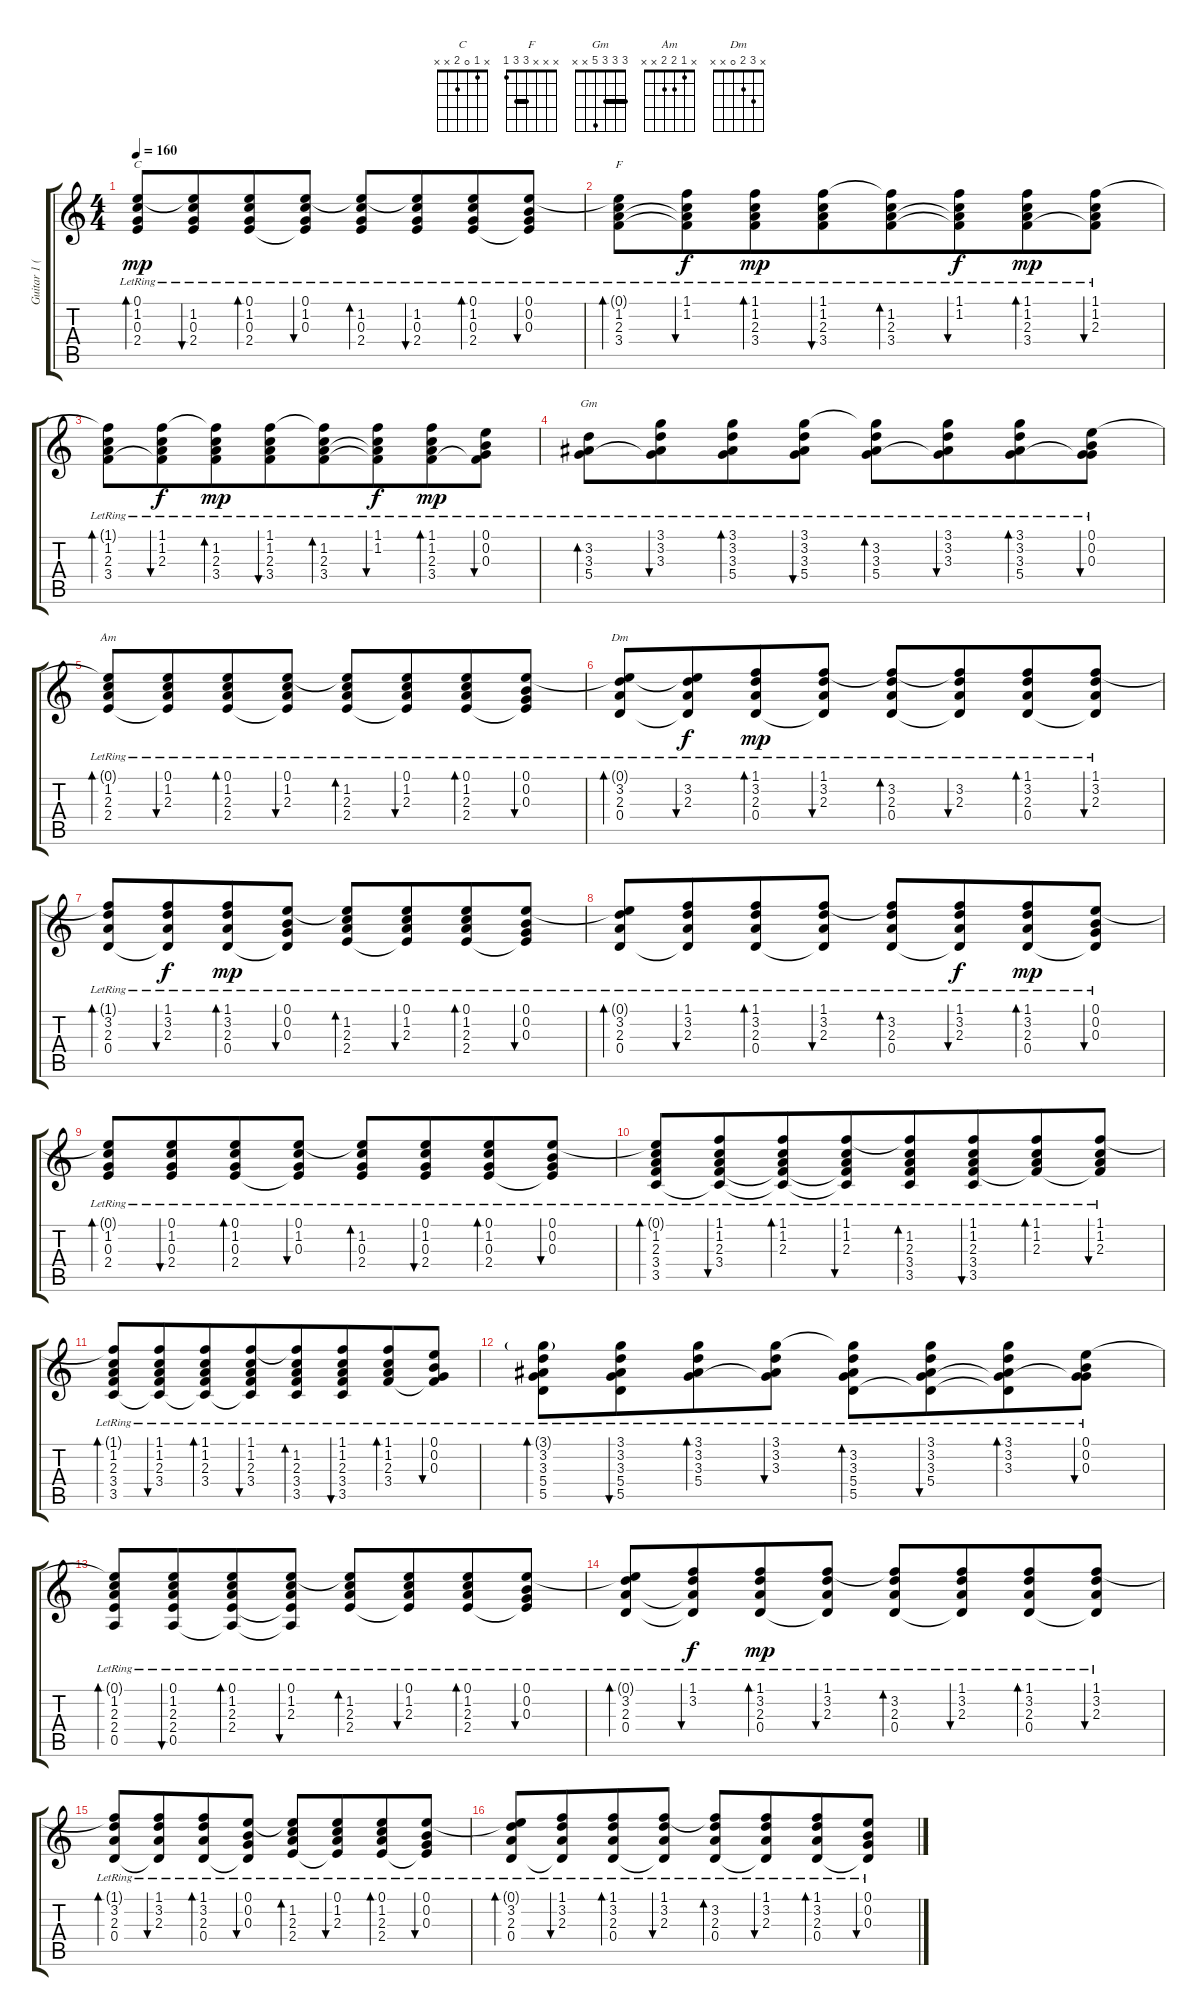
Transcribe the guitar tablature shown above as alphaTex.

\track ("Guitar 1 (Ruythm)" "Guitar 1 (") {instrument acousticguitarsteel}
\staff {score tabs}
\tuning (E4 B3 G3 D3 A2 E2) {hide}
\chord ("C" x 1 0 2 x x)
\chord ("F" x x x 3 3 1) {barre 3}
\chord ("Gm" 3 3 3 5 x x) {barre 3}
\chord ("Am" x 1 2 2 x x)
\chord ("Dm" x 3 2 0 x x)
\ts (4 4)
\tempo 160
\clef g2
\ks c
(0.1{t} 1.2{lr} 0.3{lr} 2.4{lr}).8{bd 60 ch "C" dy mp} (0.1{t} 1.2{lr} 0.3{lr} 2.4{lr}).8{bu 60 beam merge} (0.1{lr} 1.2{lr} 0.3{lr} 2.4{lr}).8{bd 60} (0.1{lr} 1.2{lr} 0.3{lr} 2.4{t}).8{bu 60} (0.1{t} 1.2{lr} 0.3{lr} 2.4{lr}).8{bd 60} (0.1{t} 1.2{lr} 0.3{lr} 2.4{lr}).8{bu 60 beam merge} (0.1{lr} 1.2{lr} 0.3{lr} 2.4{lr}).8{bd 60} (0.1{lr} 0.2{lr} 0.3{lr} 2.4{t}).8{bu 60} |
(0.1{t} 1.2{lr} 2.3{lr} 3.4{lr}).8{bd 60 ch "F"} (1.1{lr} 1.2{lr} 2.3{t} 3.4{t}).8{bu 60 dy f beam merge} (1.1{lr} 1.2{lr} 2.3{lr} 3.4{lr}).8{bd 60 dy mp} (1.1{lr} 1.2{lr} 2.3{lr} 3.4{lr}).8{bu 60 beam merge} (1.1{t} 1.2{lr} 2.3{lr} 3.4{lr}).8{bd 60} (1.1{lr} 1.2{lr} 2.3{t} 3.4{t}).8{bu 60 dy f beam merge} (1.1{lr} 1.2{lr} 2.3{lr} 3.4{lr}).8{bd 60 dy mp} (1.1{lr} 1.2{lr} 2.3{lr} 3.4{t}).8{bu 60} |
(1.1{t} 1.2{lr} 2.3{lr} 3.4{lr}).8{bd 60} (1.1{lr} 1.2{lr} 2.3{lr} 3.4{t}).8{bu 60 dy f beam merge} (1.1{t} 1.2{lr} 2.3{lr} 3.4{lr}).8{bd 60 dy mp} (1.1{lr} 1.2{lr} 2.3{lr} 3.4{lr}).8{bu 60 beam merge} (1.1{t} 1.2{lr} 2.3{lr} 3.4{lr}).8{bd 60} (1.1{lr} 1.2{lr} 2.3{t} 3.4{t}).8{bu 60 dy f beam merge} (1.1{lr} 1.2{lr} 2.3{lr} 3.4{lr}).8{bd 60 dy mp} (0.1{lr} 0.2{lr} 0.3{lr} 3.4{t}).8{bu 60} |
(3.2{lr} 3.3{lr} 5.4{lr}).8{bd 60 ch "Gm"} (3.1{lr} 3.2{lr} 3.3{lr} 5.4{t}).8{bu 60 beam merge} (3.1{lr} 3.2{lr} 3.3{lr} 5.4{lr}).8{bd 60} (3.1{lr} 3.2{lr} 3.3{lr} 5.4{lr}).8{bu 60} (3.1{t} 3.2{lr} 3.3{lr} 5.4{lr}).8{bd 60} (3.1{lr} 3.2{lr} 3.3{lr} 5.4{t}).8{bu 60 beam merge} (3.1{lr} 3.2{lr} 3.3{lr} 5.4{lr}).8{bd 60} (0.1{lr} 0.2{lr} 0.3{lr} 5.4{t}).8{bu 60} |
(0.1{t} 1.2{lr} 2.3{lr} 2.4{lr}).8{bd 60 ch "Am"} (0.1{lr} 1.2{lr} 2.3{lr} 2.4{t}).8{bu 60 beam merge} (0.1{lr} 1.2{lr} 2.3{lr} 2.4{lr}).8{bd 60} (0.1{lr} 1.2{lr} 2.3{lr} 2.4{t}).8{bu 60} (0.1{t} 1.2{lr} 2.3{lr} 2.4{lr}).8{bd 60} (0.1{lr} 1.2{lr} 2.3{lr} 2.4{t}).8{bu 60 beam merge} (0.1{lr} 1.2{lr} 2.3{lr} 2.4{lr}).8{bd 60} (0.1{lr} 0.2{lr} 0.3{lr} 2.4{t}).8{bu 60} |
(0.1{t} 3.2{lr} 2.3{lr} 0.4{lr}).8{bd 60 ch "Dm"} (0.1{t} 3.2{lr} 2.3{lr} 0.4{t}).8{bu 60 dy f beam merge} (1.1{lr} 3.2{lr} 2.3{lr} 0.4{lr}).8{bd 60 dy mp} (1.1{lr} 3.2{lr} 2.3{lr} 0.4{t}).8{bu 60} (1.1{t} 3.2{lr} 2.3{lr} 0.4{lr}).8{bd 60} (1.1{t} 3.2{lr} 2.3{lr} 0.4{t}).8{bu 60 beam merge} (1.1{lr} 3.2{lr} 2.3{lr} 0.4{lr}).8{bd 60} (1.1{lr} 3.2{lr} 2.3{lr} 0.4{t}).8{bu 60} |
(1.1{t} 3.2{lr} 2.3{lr} 0.4{lr}).8{bd 60} (1.1{lr} 3.2{lr} 2.3{lr} 0.4{t}).8{bu 60 dy f beam merge} (1.1{lr} 3.2{lr} 2.3{lr} 0.4{lr}).8{bd 60 dy mp} (0.1{lr} 0.2{lr} 0.3{lr} 0.4{t}).8{bu 60} (0.1{t} 1.2{lr} 2.3{lr} 2.4{lr}).8{bd 60} (0.1{lr} 1.2{lr} 2.3{lr} 2.4{t}).8{bu 60 beam merge} (0.1 1.2{lr} 2.3{lr} 2.4{lr}).8{bd 60} (0.1{lr} 0.2{lr} 0.3{lr} 2.4{t}).8{bu 60} |
(0.1{t} 3.2{lr} 2.3{lr} 0.4{lr}).8{bd 60} (1.1{lr} 3.2{lr} 2.3{lr} 0.4{t}).8{bu 60 beam merge} (1.1{lr} 3.2{lr} 2.3{lr} 0.4{lr}).8{bd 60} (1.1{lr} 3.2{lr} 2.3{lr} 0.4{t}).8{bu 60} (1.1{t} 3.2{lr} 2.3{lr} 0.4{lr}).8{bd 60} (1.1{lr} 3.2{lr} 2.3{lr} 0.4{t}).8{bu 60 dy f beam merge} (1.1{lr} 3.2{lr} 2.3{lr} 0.4{lr}).8{bd 60 dy mp} (0.1{lr} 0.2{lr} 0.3{lr} 0.4{t}).8{bu 60} |
(0.1{t} 1.2{lr} 0.3{lr} 2.4{lr}).8{bd 60} (0.1{lr} 1.2{lr} 0.3{lr} 2.4{lr}).8{bu 60 beam merge} (0.1{lr} 1.2{lr} 0.3{lr} 2.4{lr}).8{bd 60} (0.1{lr} 1.2{lr} 0.3{lr} 2.4{t}).8{bu 60} (0.1{t} 1.2{lr} 0.3{lr} 2.4{lr}).8{bd 60} (0.1{lr} 1.2{lr} 0.3{lr} 2.4{lr}).8{bu 60 beam merge} (0.1{lr} 1.2{lr} 0.3{lr} 2.4{lr}).8{bd 60} (0.1{lr} 0.2{lr} 0.3{lr} 2.4{t}).8{bu 60} |
(0.1{t} 1.2{lr} 2.3{lr} 3.4{lr} 3.5).8{bd 60} (1.1{lr} 1.2{lr} 2.3{lr} 3.4 3.5{t}).8{bu 60 beam merge} (1.1 1.2{lr} 2.3{lr} 3.4{t} 3.5{t}).8{bd 60} (1.1{lr} 1.2{lr} 2.3{lr} 3.4{t} 3.5{t}).8{bu 60 beam merge} (1.1{t} 1.2{lr} 2.3{lr} 3.4{lr} 3.5).8{bd 60} (1.1{lr} 1.2{lr} 2.3{lr} 3.4 3.5).8{bu 60 beam merge} (1.1{lr} 1.2{lr} 2.3{lr} 3.4{t}).8{bd 60} (1.1{lr} 1.2{lr} 2.3{lr} 3.4{t}).8{bu 60} |
(1.1{t} 1.2{lr} 2.3{lr} 3.4{lr} 3.5).8{bd 60} (1.1{lr} 1.2{lr} 2.3{lr} 3.4 3.5{t}).8{bu 60 beam merge} (1.1 1.2{lr} 2.3{lr} 3.4 3.5{t}).8{bd 60} (1.1{lr} 1.2{lr} 2.3{lr} 3.4 3.5{t}).8{bu 60 beam merge} (1.1{t} 1.2{lr} 2.3{lr} 3.4{lr} 3.5).8{bd 60} (1.1{lr} 1.2{lr} 2.3{lr} 3.4 3.5).8{bu 60 beam merge} (1.1{lr} 1.2{lr} 2.3{lr} 3.4).8{bd 60} (0.1{lr} 0.2{lr} 0.3{lr} 3.4{t}).8{bu 60} |
(3.1{g lr} 3.2{lr} 3.3{lr} 5.4{lr} 5.5).8{bd 60} (3.1{lr} 3.2{lr} 3.3{lr} 5.4 5.5).8{bu 60 beam merge} (3.1{lr} 3.2{lr} 3.3{lr} 5.4{lr}).8{bd 60} (3.1{lr} 3.2{lr} 3.3{lr} 5.4{t}).8{bu 60} (3.1{t} 3.2{lr} 3.3{lr} 5.4{lr} 5.5).8{bd 60} (3.1{lr} 3.2{lr} 3.3{lr} 5.4 5.5{t}).8{bu 60 beam merge} (3.1{lr} 3.2{lr} 3.3{lr} 5.4{t} 5.5{t}).8{bd 60} (0.1{lr} 0.2{lr} 0.3{lr} 5.4{t}).8{bu 60} |
(0.1{t} 1.2{lr} 2.3{lr} 2.4{lr} 0.5).8{bd 60} (0.1{lr} 1.2{lr} 2.3{lr} 2.4 0.5).8{bu 60 beam merge} (0.1{lr} 1.2{lr} 2.3{lr} 2.4{lr} 0.5{t}).8{bd 60} (0.1{lr} 1.2{lr} 2.3{lr} 2.4{t} 0.5{t}).8{bu 60} (0.1{t} 1.2{lr} 2.3{lr} 2.4{lr}).8{bd 60} (0.1{lr} 1.2{lr} 2.3{lr} 2.4{t}).8{bu 60 beam merge} (0.1{lr} 1.2{lr} 2.3{lr} 2.4{lr}).8{bd 60} (0.1{lr} 0.2{lr} 0.3{lr} 2.4{t}).8{bu 60} |
(0.1{t} 3.2{lr} 2.3{lr} 0.4{lr}).8{bd 60} (1.1{lr} 3.2{lr} 2.3{t} 0.4{t}).8{bu 60 dy f beam merge} (1.1{lr} 3.2{lr} 2.3{lr} 0.4{lr}).8{bd 60 dy mp} (1.1{lr} 3.2{lr} 2.3{lr} 0.4{t}).8{bu 60} (1.1{t} 3.2{lr} 2.3{lr} 0.4{lr}).8{bd 60} (1.1{lr} 3.2{lr} 2.3{lr} 0.4{t}).8{bu 60 beam merge} (1.1{lr} 3.2{lr} 2.3{lr} 0.4{lr}).8{bd 60} (1.1{lr} 3.2{lr} 2.3{lr} 0.4{t}).8{bu 60} |
(1.1{t} 3.2{lr} 2.3{lr} 0.4{lr}).8{bd 60} (1.1{lr} 3.2{lr} 2.3{lr} 0.4{t}).8{bu 60 beam merge} (1.1{lr} 3.2{lr} 2.3{lr} 0.4{lr}).8{bd 60} (0.1{lr} 0.2{lr} 0.3{lr} 0.4{t}).8{bu 60} (0.1{t} 1.2{lr} 2.3{lr} 2.4{lr}).8{bd 60} (0.1{lr} 1.2{lr} 2.3{lr} 2.4{t}).8{bu 60 beam merge} (0.1 1.2{lr} 2.3{lr} 2.4{lr}).8{bd 60} (0.1{lr} 0.2{lr} 0.3{lr} 2.4{t}).8{bu 60} |
(0.1{t} 3.2{lr} 2.3{lr} 0.4{lr}).8{bd 60} (1.1{lr} 3.2{lr} 2.3{lr} 0.4{t}).8{bu 60 beam merge} (1.1{lr} 3.2{lr} 2.3{lr} 0.4{lr}).8{bd 60} (1.1{lr} 3.2{lr} 2.3{lr} 0.4{t}).8{bu 60} (1.1{t} 3.2{lr} 2.3{lr} 0.4{lr}).8{bd 60} (1.1{lr} 3.2{lr} 2.3{lr} 0.4{t}).8{bu 60 beam merge} (1.1{lr} 3.2{lr} 2.3{lr} 0.4{lr}).8{bd 60} (0.1{lr} 0.2{lr} 0.3{lr} 0.4{t}).8{bu 60}
